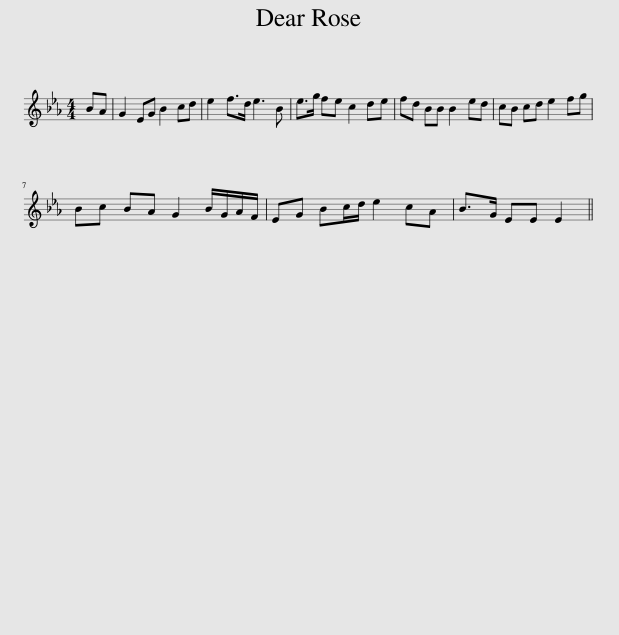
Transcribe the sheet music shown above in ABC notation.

X:1
L:1/8
M:4/4
I:linebreak $
K:Eb
V:1 treble
V:1
 BA | G2 EG B2 cd | e2 f>d e3 B | e>g fe c2 de | fd BB B2 ed | %5
 cB cd e2 fg |$ Bc BA G2 B/G/A/F/ | EG Bc/d/ e2 cA | B>G EE E2 || %9
